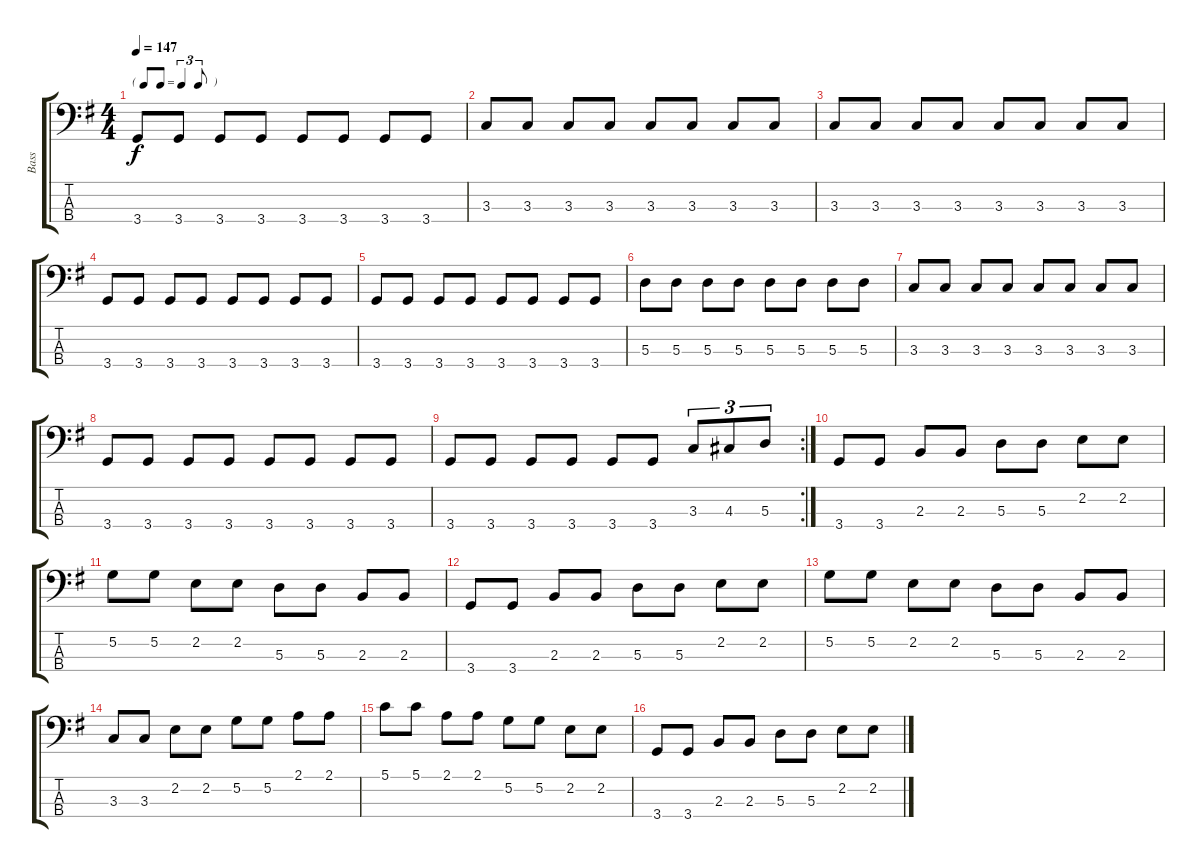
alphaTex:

\track ("Bass" "Bass") {instrument electricbassfinger}
\staff {score tabs}
\tuning (G2 D2 A1 E1) {hide}
\ts (4 4)
\tf triplet8th
\tempo 147
\clef f4
\ks g
3.4.8{dy f} 3.4.8 3.4.8 3.4.8 3.4.8 3.4.8 3.4.8 3.4.8 |
3.3.8 3.3.8 3.3.8 3.3.8 3.3.8 3.3.8 3.3.8 3.3.8 |
3.3.8 3.3.8 3.3.8 3.3.8 3.3.8 3.3.8 3.3.8 3.3.8 |
3.4.8 3.4.8 3.4.8 3.4.8 3.4.8 3.4.8 3.4.8 3.4.8 |
3.4.8 3.4.8 3.4.8 3.4.8 3.4.8 3.4.8 3.4.8 3.4.8 |
5.3.8 5.3.8 5.3.8 5.3.8 5.3.8 5.3.8 5.3.8 5.3.8 |
3.3.8 3.3.8 3.3.8 3.3.8 3.3.8 3.3.8 3.3.8 3.3.8 |
3.4.8 3.4.8 3.4.8 3.4.8 3.4.8 3.4.8 3.4.8 3.4.8 |
\rc 2
3.4.8 3.4.8 3.4.8 3.4.8 3.4.8 3.4.8 3.3.8{tu (3 2)} 4.3.8{tu (3 2)} 5.3.8{tu (3 2)} |
3.4.8 3.4.8 2.3.8 2.3.8 5.3.8 5.3.8 2.2.8 2.2.8 |
5.2.8 5.2.8 2.2.8 2.2.8 5.3.8 5.3.8 2.3.8 2.3.8 |
3.4.8 3.4.8 2.3.8 2.3.8 5.3.8 5.3.8 2.2.8 2.2.8 |
5.2.8 5.2.8 2.2.8 2.2.8 5.3.8 5.3.8 2.3.8 2.3.8 |
3.3.8 3.3.8 2.2.8 2.2.8 5.2.8 5.2.8 2.1.8 2.1.8 |
5.1.8 5.1.8 2.1.8 2.1.8 5.2.8 5.2.8 2.2.8 2.2.8 |
3.4.8 3.4.8 2.3.8 2.3.8 5.3.8 5.3.8 2.2.8 2.2.8
